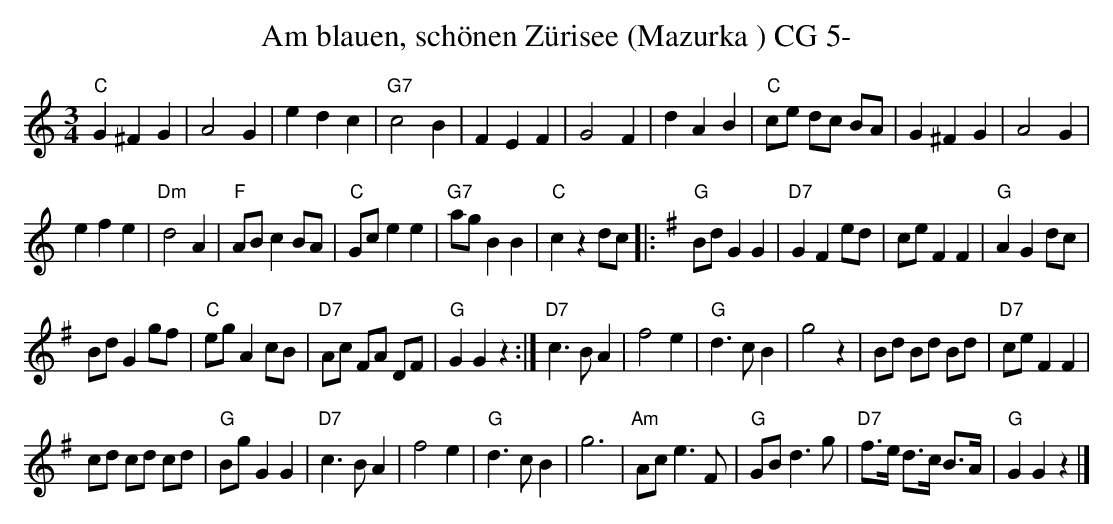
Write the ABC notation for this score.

X:1
T:Am blauen, sch\"onen Z\"urisee (Mazurka ) CG 5-
M:3/4
L:1/8
K:C %%MIDI gchordon
"C"G2^F2G2 | A4G2 | e2d2c2 | "G7"c4B2 | F2E2F2 | G4F2 | d2A2B2 | "C"ce dc BA | G2^F2G2 | A4G2 |
e2f2e2 | "Dm"d4A2 | "F"ABc2BA | "C"Gce2e2 | "G7"agB2B2 | "C"c2z2dc |: [K:G] "G"BdG2G2 | "D7"G2F2 ed | ceF2F2 | "G"A2G2 dc |
BdG2gf | "C"egA2cB | "D7"Ac FA DF | "G"G2G2z2 :| "D7"c3BA2 | f4e2 | "G"d3cB2 | g4z2 | Bd Bd Bd | "D7"ceF2F2 |
cd cd cd | "G"BgG2G2 | "D7"c3BA2 | f4e2 | "G"d3cB2 | g6 | "Am"Ace3F | "G"GB d3g | "D7"f>e d>c B>A | "G"G2G2z2 |]
